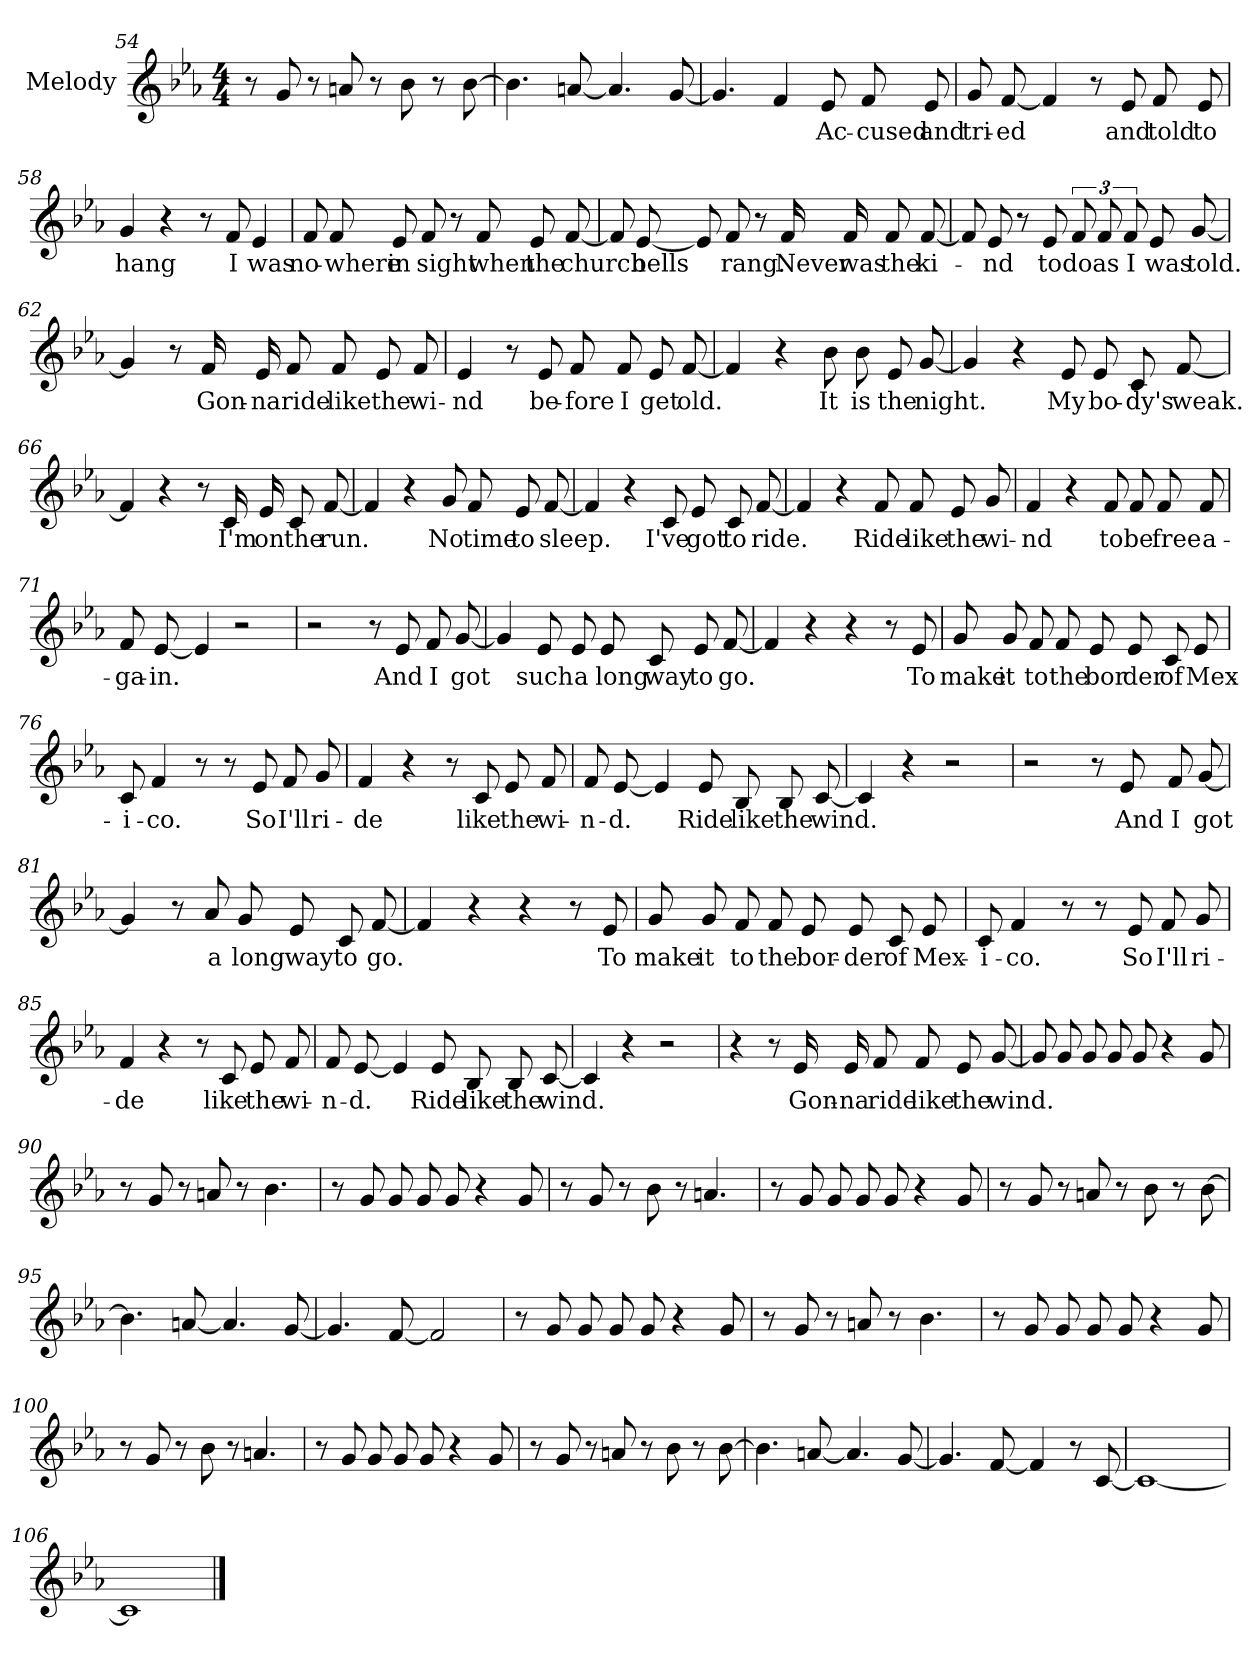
**kern	**text
*part1	*part1
*staff1	*staff1
*I"Melody	*
*clefG2	*
*k[b-e-a-]	*
*M4/4	*
=54	=54
8r	.
8g/	.
8r	.
8an/	.
8r	.
8b-\	.
8r	.
[>8b-\	.
!!LO:LB:g=z
=55	=55
4.b-\]	.
[<8an/	.
4.a/]	.
[<8g/	.
=56	=56
4.g/]	.
4f/	.
8e-/	Ac-
8f/L	cused
8e-/	and
=57	=57
8g/L	tri-
[<8f/	ed
4f/]	.
8r	.
8e-/	and
8f/L	told
8e-/	to
=58	=58
4g/	hang
4r	.
8r	.
8f/	I
4e-/	was
!!LO:LB:g=z
=59	=59
8f/L	no-
8f/	where
8e-/L	in
8f/	sight
8r	.
8f/	when
8e-/L	the
[<8f/	church
=60	=60
8f/L]	.
[<8e-/	bells
8e-/L]	.
8f/	rang.
8r	.
16f/LL	Never
16f/J	was
8f/L	the
[<8f/	ki-
!!LO:LB:g=z
=61	=61
8f/L]	.
8e-/	nd
8r	.
8e-/	to
12f/L	do
12f/	as
12f/	I
8e-/L	was
[<8g/	told.
=62	=62
4g/]	.
8r	.
16f/LL	Gon-
16e-/J	na
8f/L	ride
8f/	like
8e-/L	the
8f/	wi-
=63	=63
4e-/	nd
8r	.
8e-/	be-
8f/L	fore
8f/	I
8e-/L	get
[<8f/	old.
!!LO:PB:g=z
=64	=64
4f/]	.
4r	.
8b-\L	It
8b-\	is
8e-/L	the
[<8g/	night.
=65	=65
4g/]	.
4r	.
8e-/L	My
8e-/	bo-
8c/L	dy's
[<8f/	weak.
=66	=66
4f/]	.
4r	.
8r	.
16c/LL	I'm
16e-/J	on
8c/L	the
[<8f/	run.
!!LO:LB:g=z
=67	=67
4f/]	.
4r	.
8g/L	No
8f/	time
8e-/L	to
[<8f/	sleep.
=68	=68
4f/]	.
4r	.
8c/L	I've
8e-/	got
8c/L	to
[<8f/	ride.
=69	=69
4f/]	.
4r	.
8f/L	Ride
8f/	like
8e-/L	the
8g/	wi-
!!LO:LB:g=z
=70	=70
4f/	nd
4r	.
8f/L	to
8f/	be
8f/L	free
8f/	a-
=71	=71
8f/L	ga-
[<8e-/	in.
4e-/]	.
2r	.
=72	=72
2r	.
8r	.
8e-/	And
8f/L	I
[<8g/	got
=73	=73
4g/]	.
8e-/L	such
8e-/	a
8e-/L	long
8c/	way
8e-/L	to
[<8f/	go.
!!LO:LB:g=z
=74	=74
4f/]	.
4r	.
4r	.
8r	.
8e-/	To
=75	=75
8g/L	make
8g/	it
8f/L	to
8f/	the
8e-/L	bor
8e-/	der
8c/L	of
8e-/	Mex-
=76	=76
8c/	i-
4f/	co.
8r	.
8r	.
8e-/	So
8f/L	I'll
8g/	ri-
!!LO:LB:g=z
=77	=77
4f/	de
4r	.
8r	.
8c/	like
8e-/L	the
8f/	wi-
=78	=78
8f/L	n-
[<8e-/	d.
4e-/]	.
8e-/L	Ride
8B-/	like
8B-/L	the
[<8c/	wind.
=79	=79
4c/]	.
4r	.
2r	.
=80	=80
2r	.
8r	.
8e-/	And
8f/L	I
[<8g/	got
!!LO:LB:g=z
=81	=81
4g/]	.
8r	.
8a-/	a
8g/L	long
8e-/	way
8c/L	to
[<8f/	go.
=82	=82
4f/]	.
4r	.
4r	.
8r	.
8e-/	To
=83	=83
8g/L	make
8g/	it
8f/L	to
8f/	the
8e-/L	bor-
8e-/	der
8c/L	of
8e-/	Mex-
!!LO:LB:g=z
=84	=84
8c/	i-
4f/	co.
8r	.
8r	.
8e-/	So
8f/L	I'll
8g/	ri-
=85	=85
4f/	de
4r	.
8r	.
8c/	like
8e-/L	the
8f/	wi-
=86	=86
8f/L	n-
[<8e-/	d.
4e-/]	.
8e-/L	Ride
8B-/	like
8B-/L	the
[<8c/	wind.
!!LO:LB:g=z
=87	=87
4c/]	.
4r	.
2r	.
=88	=88
4r	.
8r	.
16e-/LL	Gon-
16e-/J	na
8f/L	ride
8f/	like
8e-/L	the
[<8g/	wind.
=89	=89
8g/L]	.
8g/	.
8g/L	.
8g/	.
8g/	.
4r	.
8g/	.
!!LO:LB:g=z
=90	=90
8r	.
8g/	.
8r	.
8an/	.
8r	.
4.b-\	.
=91	=91
8r	.
8g/	.
8g/L	.
8g/	.
8g/	.
4r	.
8g/	.
=92	=92
8r	.
8g/	.
8r	.
8b-\	.
8r	.
4.an/	.
!!LO:LB:g=z
=93	=93
8r	.
8g/	.
8g/L	.
8g/	.
8g/	.
4r	.
8g/	.
=94	=94
8r	.
8g/	.
8r	.
8an/	.
8r	.
8b-\	.
8r	.
[>8b-\	.
=95	=95
4.b-\]	.
[<8an/	.
4.a/]	.
[<8g/	.
=96	=96
4.g/]	.
[<8f/	.
2f/]	.
!!LO:PB:g=z
=97	=97
8r	.
8g/	.
8g/L	.
8g/	.
8g/	.
4r	.
8g/	.
=98	=98
8r	.
8g/	.
8r	.
8an/	.
8r	.
4.b-\	.
=99	=99
8r	.
8g/	.
8g/L	.
8g/	.
8g/	.
4r	.
8g/	.
!!LO:LB:g=z
=100	=100
8r	.
8g/	.
8r	.
8b-\	.
8r	.
4.an/	.
=101	=101
8r	.
8g/	.
8g/L	.
8g/	.
8g/	.
4r	.
8g/	.
=102	=102
8r	.
8g/	.
8r	.
8an/	.
8r	.
8b-\	.
8r	.
[>8b-\	.
!!LO:LB:g=z
=103	=103
4.b-\]	.
[<8an/	.
4.a/]	.
[<8g/	.
=104	=104
4.g/]	.
[<8f/	.
4f/]	.
8r	.
[<8c/	.
=105	=105
1c_<	.
=106	=106
1c]	.
==	==
*-	*-
